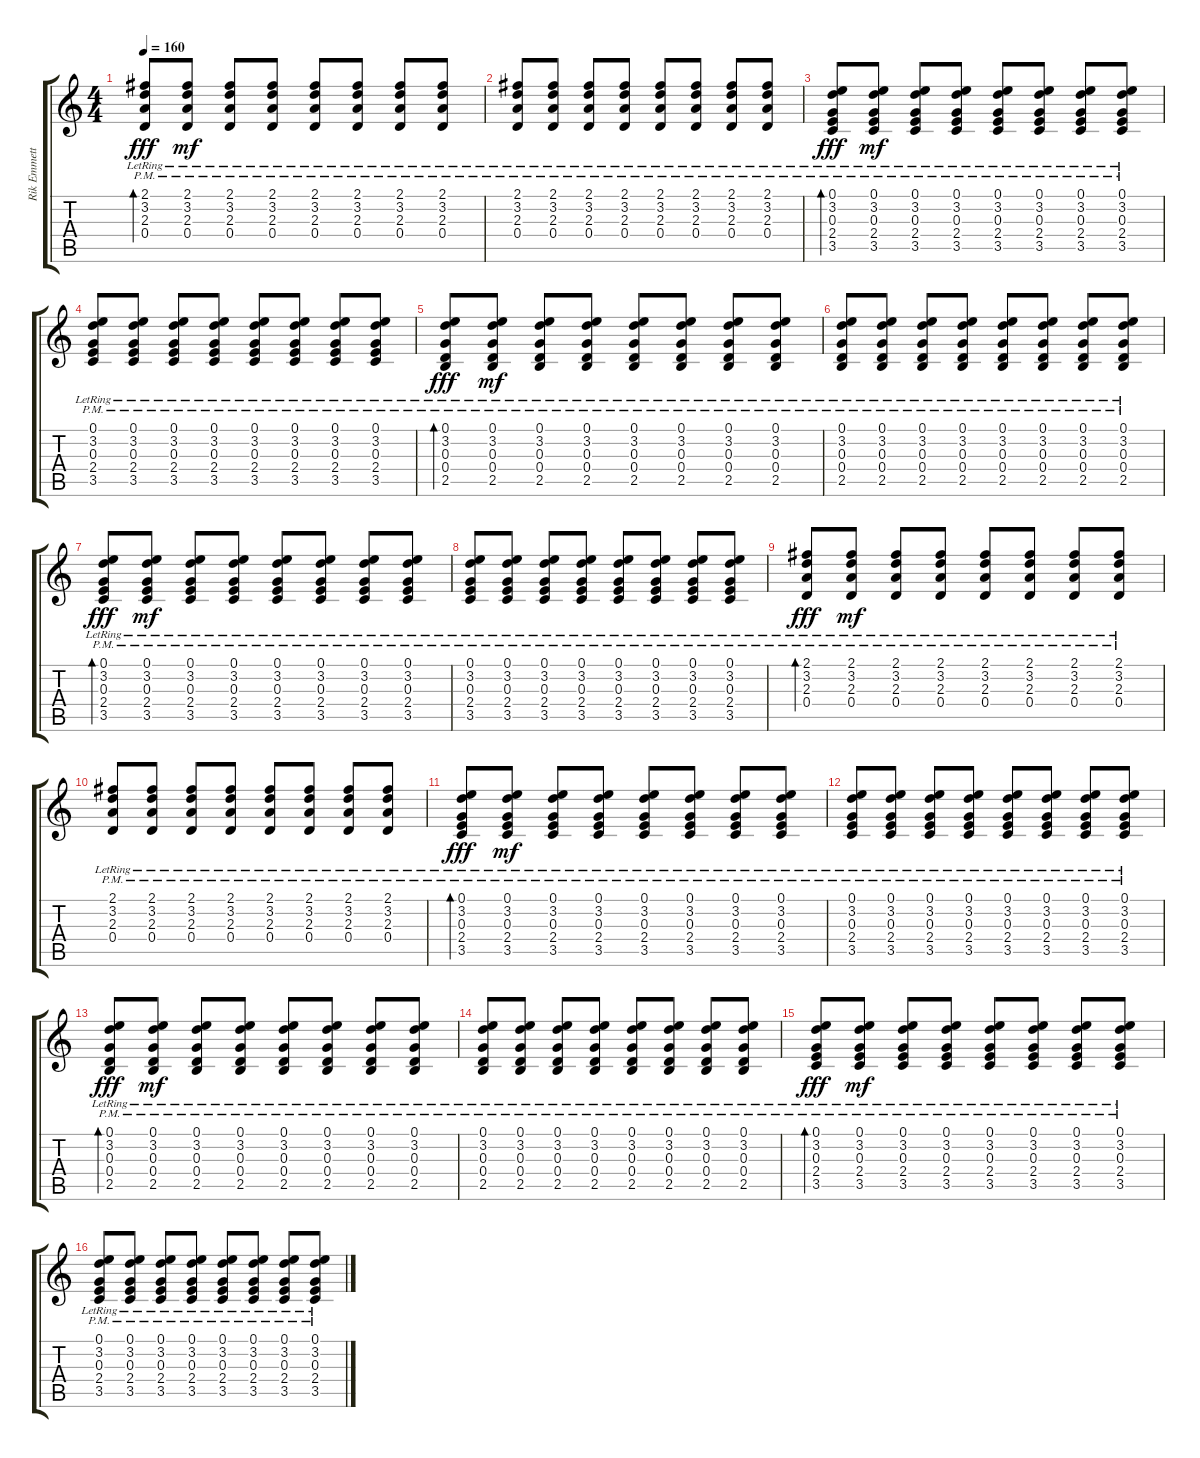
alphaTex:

\track ("Rik Emmett- Rythm  Guitars" "Rik Emmett") {instrument acousticguitarsteel}
\staff {score tabs}
\tuning (E4 B3 G3 D3 A2 E2) {hide}
\ts (4 4)
\tempo 160
\clef g2
\ks c
(2.1{pm lr} 3.2{pm lr} 2.3{pm lr} 0.4{pm lr}).8{bd 480 dy fff} (2.1{pm lr} 3.2{pm lr} 2.3{pm lr} 0.4{pm lr}).8{dy mf} (2.1{pm lr} 3.2{pm lr} 2.3{pm lr} 0.4{pm lr}).8 (2.1{pm lr} 3.2{pm lr} 2.3{pm lr} 0.4{pm lr}).8 (2.1{pm lr} 3.2{pm lr} 2.3{pm lr} 0.4{pm lr}).8 (2.1{pm lr} 3.2{pm lr} 2.3{pm lr} 0.4{pm lr}).8 (2.1{pm lr} 3.2{pm lr} 2.3{pm lr} 0.4{pm lr}).8 (2.1{pm lr} 3.2{pm lr} 2.3{pm lr} 0.4{pm lr}).8 |
(2.1{pm lr} 3.2{pm lr} 2.3{pm lr} 0.4{pm lr}).8 (2.1{pm lr} 3.2{pm lr} 2.3{pm lr} 0.4{pm lr}).8 (2.1{pm lr} 3.2{pm lr} 2.3{pm lr} 0.4{pm lr}).8 (2.1{pm lr} 3.2{pm lr} 2.3{pm lr} 0.4{pm lr}).8 (2.1{pm lr} 3.2{pm lr} 2.3{pm lr} 0.4{pm lr}).8 (2.1{pm lr} 3.2{pm lr} 2.3{pm lr} 0.4{pm lr}).8 (2.1{pm lr} 3.2{pm lr} 2.3{pm lr} 0.4{pm lr}).8 (2.1{pm lr} 3.2{pm lr} 2.3{pm lr} 0.4{pm lr}).8 |
(0.1{pm lr} 3.2{pm lr} 0.3{pm lr} 2.4{pm lr} 3.5{lr}).8{bd 480 dy fff} (0.1{pm lr} 3.2{pm lr} 0.3{pm lr} 2.4{pm lr} 3.5{lr}).8{dy mf} (0.1{pm lr} 3.2{pm lr} 0.3{pm lr} 2.4{pm lr} 3.5{lr}).8 (0.1{pm lr} 3.2{pm lr} 0.3{pm lr} 2.4{pm lr} 3.5{lr}).8 (0.1{pm lr} 3.2{pm lr} 0.3{pm lr} 2.4{pm lr} 3.5{lr}).8 (0.1{pm lr} 3.2{pm lr} 0.3{pm lr} 2.4{pm lr} 3.5{lr}).8 (0.1{pm lr} 3.2{pm lr} 0.3{pm lr} 2.4{pm lr} 3.5{lr}).8 (0.1{pm lr} 3.2{pm lr} 0.3{pm lr} 2.4{pm lr} 3.5{lr}).8 |
(0.1{pm lr} 3.2{pm lr} 0.3{pm lr} 2.4{pm lr} 3.5{lr}).8 (0.1{pm lr} 3.2{pm lr} 0.3{pm lr} 2.4{pm lr} 3.5{lr}).8 (0.1{pm lr} 3.2{pm lr} 0.3{pm lr} 2.4{pm lr} 3.5{lr}).8 (0.1{pm lr} 3.2{pm lr} 0.3{pm lr} 2.4{pm lr} 3.5{lr}).8 (0.1{pm lr} 3.2{pm lr} 0.3{pm lr} 2.4{pm lr} 3.5{lr}).8 (0.1{pm lr} 3.2{pm lr} 0.3{pm lr} 2.4{pm lr} 3.5{lr}).8 (0.1{pm lr} 3.2{pm lr} 0.3{pm lr} 2.4{pm lr} 3.5{lr}).8 (0.1{pm lr} 3.2{pm lr} 0.3{pm lr} 2.4{pm lr} 3.5{lr}).8 |
(0.1{pm lr} 3.2{pm lr} 0.3{pm lr} 0.4{pm lr} 2.5{lr}).8{bd 480 dy fff} (0.1{pm lr} 3.2{pm lr} 0.3{pm lr} 0.4{pm lr} 2.5{lr}).8{dy mf} (0.1{pm lr} 3.2{pm lr} 0.3{pm lr} 0.4{pm lr} 2.5{lr}).8 (0.1{pm lr} 3.2{pm lr} 0.3{pm lr} 0.4{pm lr} 2.5{lr}).8 (0.1{pm lr} 3.2{pm lr} 0.3{pm lr} 0.4{pm lr} 2.5{lr}).8 (0.1{pm lr} 3.2{pm lr} 0.3{pm lr} 0.4{pm lr} 2.5{lr}).8 (0.1{pm lr} 3.2{pm lr} 0.3{pm lr} 0.4{pm lr} 2.5{lr}).8 (0.1{pm lr} 3.2{pm lr} 0.3{pm lr} 0.4{pm lr} 2.5{lr}).8 |
(0.1{pm lr} 3.2{pm lr} 0.3{pm lr} 0.4{pm lr} 2.5{lr}).8 (0.1{pm lr} 3.2{pm lr} 0.3{pm lr} 0.4{pm lr} 2.5{lr}).8 (0.1{pm lr} 3.2{pm lr} 0.3{pm lr} 0.4{pm lr} 2.5{lr}).8 (0.1{pm lr} 3.2{pm lr} 0.3{pm lr} 0.4{pm lr} 2.5{lr}).8 (0.1{pm lr} 3.2{pm lr} 0.3{pm lr} 0.4{pm lr} 2.5{lr}).8 (0.1{pm lr} 3.2{pm lr} 0.3{pm lr} 0.4{pm lr} 2.5{lr}).8 (0.1{pm lr} 3.2{pm lr} 0.3{pm lr} 0.4{pm lr} 2.5{lr}).8 (0.1{pm lr} 3.2{pm lr} 0.3{pm lr} 0.4{pm lr} 2.5{lr}).8 |
(0.1{pm lr} 3.2{pm lr} 0.3{pm lr} 2.4{pm lr} 3.5{lr}).8{bd 480 dy fff} (0.1{pm lr} 3.2{pm lr} 0.3{pm lr} 2.4{pm lr} 3.5{lr}).8{dy mf} (0.1{pm lr} 3.2{pm lr} 0.3{pm lr} 2.4{pm lr} 3.5{lr}).8 (0.1{pm lr} 3.2{pm lr} 0.3{pm lr} 2.4{pm lr} 3.5{lr}).8 (0.1{pm lr} 3.2{pm lr} 0.3{pm lr} 2.4{pm lr} 3.5{lr}).8 (0.1{pm lr} 3.2{pm lr} 0.3{pm lr} 2.4{pm lr} 3.5{lr}).8 (0.1{pm lr} 3.2{pm lr} 0.3{pm lr} 2.4{pm lr} 3.5{lr}).8 (0.1{pm lr} 3.2{pm lr} 0.3{pm lr} 2.4{pm lr} 3.5{lr}).8 |
(0.1{pm lr} 3.2{pm lr} 0.3{pm lr} 2.4{pm lr} 3.5{lr}).8 (0.1{pm lr} 3.2{pm lr} 0.3{pm lr} 2.4{pm lr} 3.5{lr}).8 (0.1{pm lr} 3.2{pm lr} 0.3{pm lr} 2.4{pm lr} 3.5{lr}).8 (0.1{pm lr} 3.2{pm lr} 0.3{pm lr} 2.4{pm lr} 3.5{lr}).8 (0.1{pm lr} 3.2{pm lr} 0.3{pm lr} 2.4{pm lr} 3.5{lr}).8 (0.1{pm lr} 3.2{pm lr} 0.3{pm lr} 2.4{pm lr} 3.5{lr}).8 (0.1{pm lr} 3.2{pm lr} 0.3{pm lr} 2.4{pm lr} 3.5{lr}).8 (0.1{pm lr} 3.2{pm lr} 0.3{pm lr} 2.4{pm lr} 3.5{lr}).8 |
(2.1{pm lr} 3.2{pm lr} 2.3{pm lr} 0.4{pm lr}).8{bd 480 dy fff} (2.1{pm lr} 3.2{pm lr} 2.3{pm lr} 0.4{pm lr}).8{dy mf} (2.1{pm lr} 3.2{pm lr} 2.3{pm lr} 0.4{pm lr}).8 (2.1{pm lr} 3.2{pm lr} 2.3{pm lr} 0.4{pm lr}).8 (2.1{pm lr} 3.2{pm lr} 2.3{pm lr} 0.4{pm lr}).8 (2.1{pm lr} 3.2{pm lr} 2.3{pm lr} 0.4{pm lr}).8 (2.1{pm lr} 3.2{pm lr} 2.3{pm lr} 0.4{pm lr}).8 (2.1{pm lr} 3.2{pm lr} 2.3{pm lr} 0.4{pm lr}).8 |
(2.1{pm lr} 3.2{pm lr} 2.3{pm lr} 0.4{pm lr}).8 (2.1{pm lr} 3.2{pm lr} 2.3{pm lr} 0.4{pm lr}).8 (2.1{pm lr} 3.2{pm lr} 2.3{pm lr} 0.4{pm lr}).8 (2.1{pm lr} 3.2{pm lr} 2.3{pm lr} 0.4{pm lr}).8 (2.1{pm lr} 3.2{pm lr} 2.3{pm lr} 0.4{pm lr}).8 (2.1{pm lr} 3.2{pm lr} 2.3{pm lr} 0.4{pm lr}).8 (2.1{pm lr} 3.2{pm lr} 2.3{pm lr} 0.4{pm lr}).8 (2.1{pm lr} 3.2{pm lr} 2.3{pm lr} 0.4{pm lr}).8 |
(0.1{pm lr} 3.2{pm lr} 0.3{pm lr} 2.4{pm lr} 3.5{lr}).8{bd 480 dy fff} (0.1{pm lr} 3.2{pm lr} 0.3{pm lr} 2.4{pm lr} 3.5{lr}).8{dy mf} (0.1{pm lr} 3.2{pm lr} 0.3{pm lr} 2.4{pm lr} 3.5{lr}).8 (0.1{pm lr} 3.2{pm lr} 0.3{pm lr} 2.4{pm lr} 3.5{lr}).8 (0.1{pm lr} 3.2{pm lr} 0.3{pm lr} 2.4{pm lr} 3.5{lr}).8 (0.1{pm lr} 3.2{pm lr} 0.3{pm lr} 2.4{pm lr} 3.5{lr}).8 (0.1{pm lr} 3.2{pm lr} 0.3{pm lr} 2.4{pm lr} 3.5{lr}).8 (0.1{pm lr} 3.2{pm lr} 0.3{pm lr} 2.4{pm lr} 3.5{lr}).8 |
(0.1{pm lr} 3.2{pm lr} 0.3{pm lr} 2.4{pm lr} 3.5{lr}).8 (0.1{pm lr} 3.2{pm lr} 0.3{pm lr} 2.4{pm lr} 3.5{lr}).8 (0.1{pm lr} 3.2{pm lr} 0.3{pm lr} 2.4{pm lr} 3.5{lr}).8 (0.1{pm lr} 3.2{pm lr} 0.3{pm lr} 2.4{pm lr} 3.5{lr}).8 (0.1{pm lr} 3.2{pm lr} 0.3{pm lr} 2.4{pm lr} 3.5{lr}).8 (0.1{pm lr} 3.2{pm lr} 0.3{pm lr} 2.4{pm lr} 3.5{lr}).8 (0.1{pm lr} 3.2{pm lr} 0.3{pm lr} 2.4{pm lr} 3.5{lr}).8 (0.1{pm lr} 3.2{pm lr} 0.3{pm lr} 2.4{pm lr} 3.5{lr}).8 |
(0.1{pm lr} 3.2{pm lr} 0.3{pm lr} 0.4{pm lr} 2.5{lr}).8{bd 480 dy fff} (0.1{pm lr} 3.2{pm lr} 0.3{pm lr} 0.4{pm lr} 2.5{lr}).8{dy mf} (0.1{pm lr} 3.2{pm lr} 0.3{pm lr} 0.4{pm lr} 2.5{lr}).8 (0.1{pm lr} 3.2{pm lr} 0.3{pm lr} 0.4{pm lr} 2.5{lr}).8 (0.1{pm lr} 3.2{pm lr} 0.3{pm lr} 0.4{pm lr} 2.5{lr}).8 (0.1{pm lr} 3.2{pm lr} 0.3{pm lr} 0.4{pm lr} 2.5{lr}).8 (0.1{pm lr} 3.2{pm lr} 0.3{pm lr} 0.4{pm lr} 2.5{lr}).8 (0.1{pm lr} 3.2{pm lr} 0.3{pm lr} 0.4{pm lr} 2.5{lr}).8 |
(0.1{pm lr} 3.2{pm lr} 0.3{pm lr} 0.4{pm lr} 2.5{lr}).8 (0.1{pm lr} 3.2{pm lr} 0.3{pm lr} 0.4{pm lr} 2.5{lr}).8 (0.1{pm lr} 3.2{pm lr} 0.3{pm lr} 0.4{pm lr} 2.5{lr}).8 (0.1{pm lr} 3.2{pm lr} 0.3{pm lr} 0.4{pm lr} 2.5{lr}).8 (0.1{pm lr} 3.2{pm lr} 0.3{pm lr} 0.4{pm lr} 2.5{lr}).8 (0.1{pm lr} 3.2{pm lr} 0.3{pm lr} 0.4{pm lr} 2.5{lr}).8 (0.1{pm lr} 3.2{pm lr} 0.3{pm lr} 0.4{pm lr} 2.5{lr}).8 (0.1{pm lr} 3.2{pm lr} 0.3{pm lr} 0.4{pm lr} 2.5{lr}).8 |
(0.1{pm lr} 3.2{pm lr} 0.3{pm lr} 2.4{pm lr} 3.5{lr}).8{bd 480 dy fff} (0.1{pm lr} 3.2{pm lr} 0.3{pm lr} 2.4{pm lr} 3.5{lr}).8{dy mf} (0.1{pm lr} 3.2{pm lr} 0.3{pm lr} 2.4{pm lr} 3.5{lr}).8 (0.1{pm lr} 3.2{pm lr} 0.3{pm lr} 2.4{pm lr} 3.5{lr}).8 (0.1{pm lr} 3.2{pm lr} 0.3{pm lr} 2.4{pm lr} 3.5{lr}).8 (0.1{pm lr} 3.2{pm lr} 0.3{pm lr} 2.4{pm lr} 3.5{lr}).8 (0.1{pm lr} 3.2{pm lr} 0.3{pm lr} 2.4{pm lr} 3.5{lr}).8 (0.1{pm lr} 3.2{pm lr} 0.3{pm lr} 2.4{pm lr} 3.5{lr}).8 |
(0.1{pm lr} 3.2{pm lr} 0.3{pm lr} 2.4{pm lr} 3.5{lr}).8 (0.1{pm lr} 3.2{pm lr} 0.3{pm lr} 2.4{pm lr} 3.5{lr}).8 (0.1{pm lr} 3.2{pm lr} 0.3{pm lr} 2.4{pm lr} 3.5{lr}).8 (0.1{pm lr} 3.2{pm lr} 0.3{pm lr} 2.4{pm lr} 3.5{lr}).8 (0.1{pm lr} 3.2{pm lr} 0.3{pm lr} 2.4{pm lr} 3.5{lr}).8 (0.1{pm lr} 3.2{pm lr} 0.3{pm lr} 2.4{pm lr} 3.5{lr}).8 (0.1{pm lr} 3.2{pm lr} 0.3{pm lr} 2.4{pm lr} 3.5{lr}).8 (0.1{pm lr} 3.2{pm lr} 0.3{pm lr} 2.4{pm lr} 3.5{lr}).8
